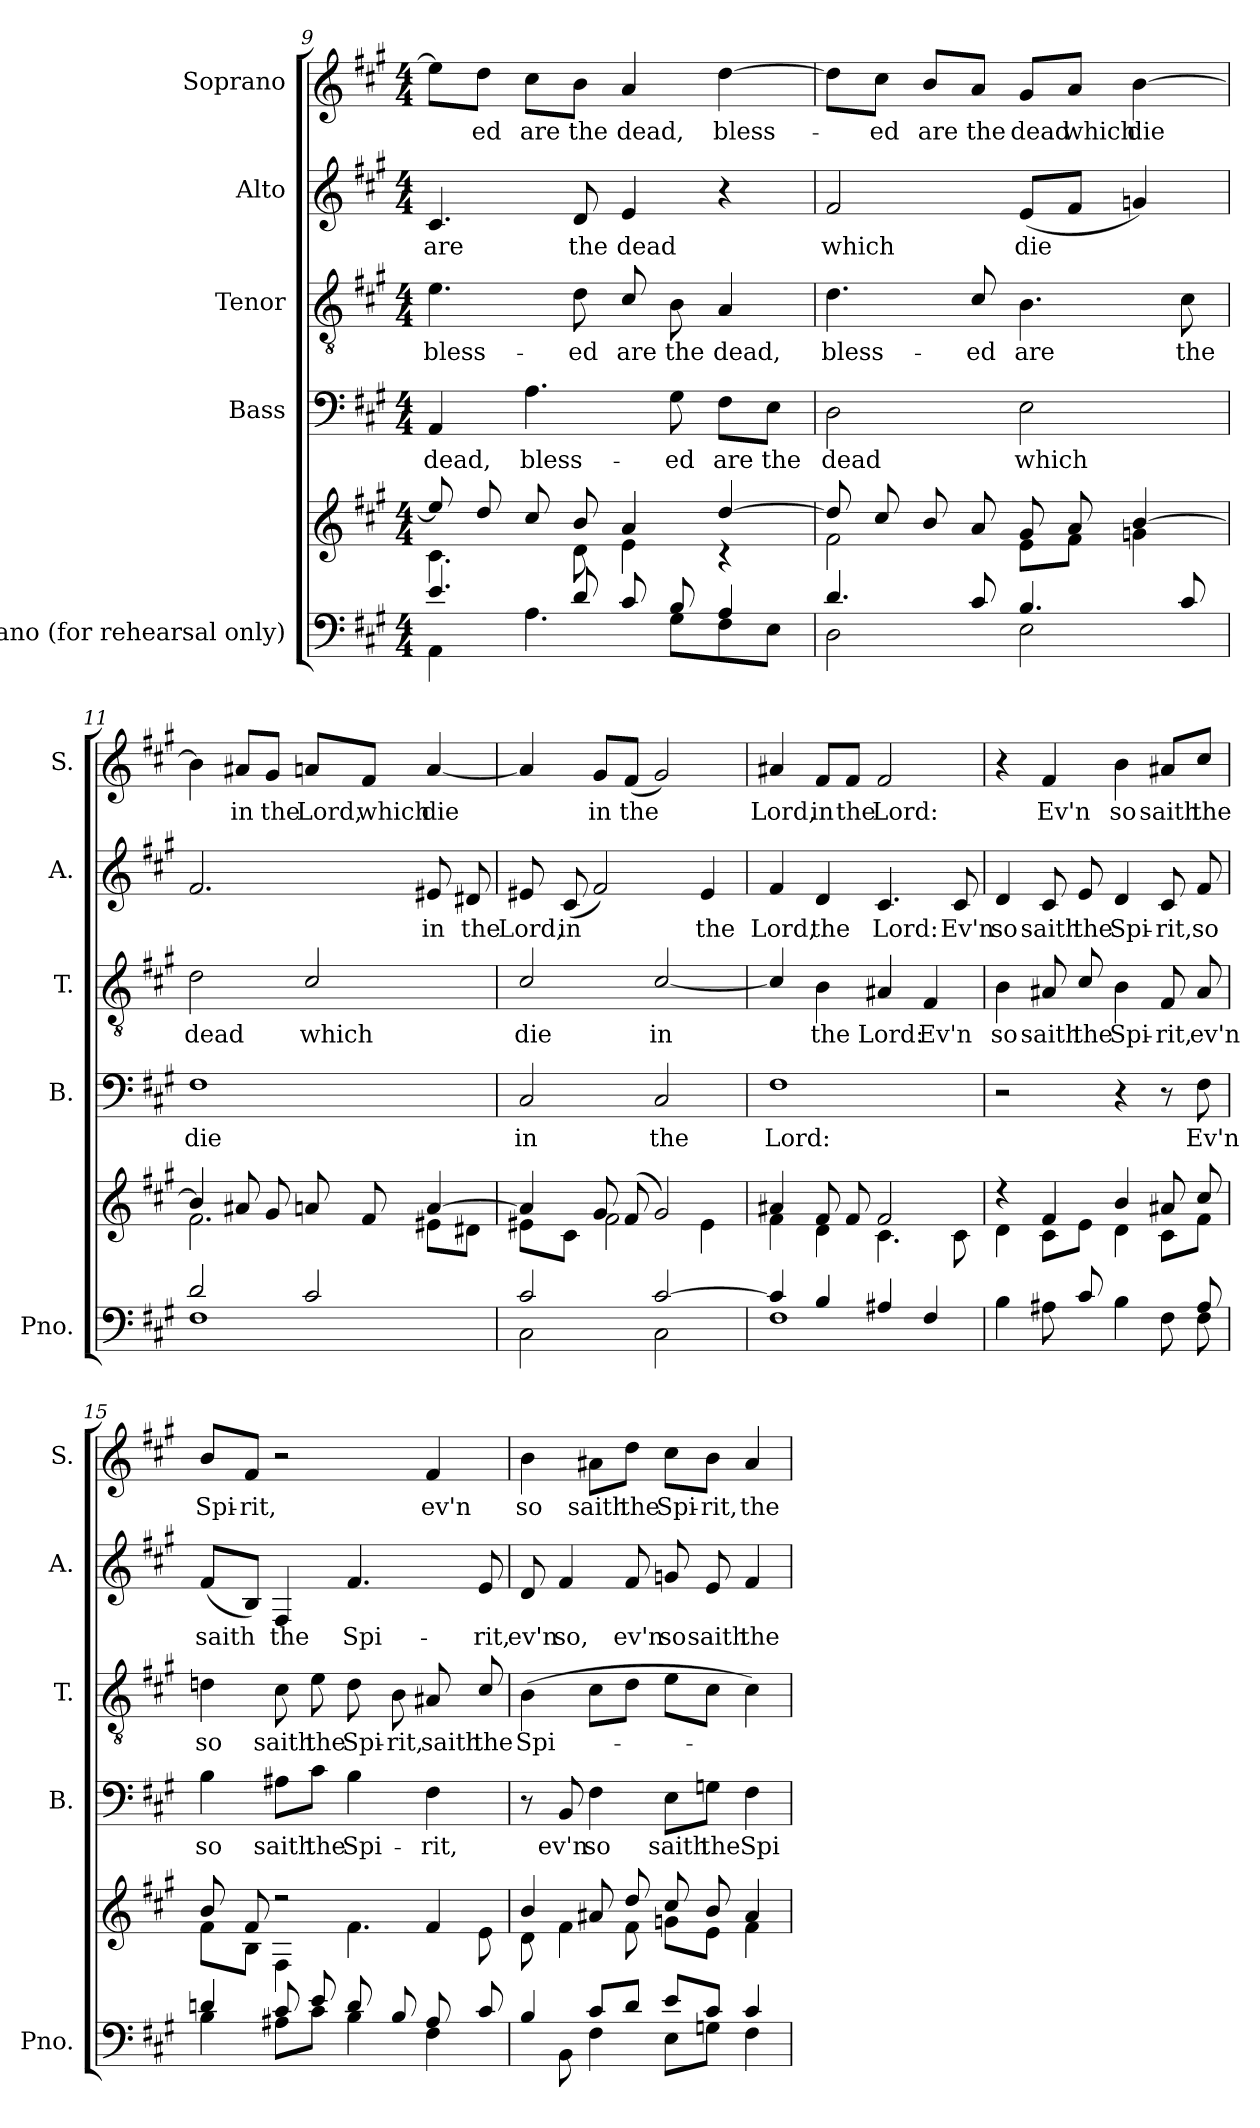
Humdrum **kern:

**kern	**kern	**kern	**text	**kern	**text	**kern	**text	**kern	**text
*part5	*part5	*part4	*part4	*part3	*part3	*part2	*part2	*part1	*part1
*staff6	*staff5	*staff4	*staff4	*staff3	*staff3	*staff2	*staff2	*staff1	*staff1
*I"Piano (for  rehearsal only)	*	*I"Bass	*	*I"Tenor	*	*I"Alto	*	*I"Soprano	*
*I'Pno.	*	*I'B.	*	*I'T.	*	*I'A.	*	*I'S.	*
*clefF4	*clefG2	*clefF4	*	*clefGv2	*	*clefG2	*	*clefG2	*
*k[f#c#g#]	*k[f#c#g#]	*k[f#c#g#]	*	*k[f#c#g#]	*	*k[f#c#g#]	*	*k[f#c#g#]	*
*A:	*A:	*A:	*	*A:	*	*A:	*	*A:	*
*M4/4	*M4/4	*M4/4	*	*M4/4	*	*M4/4	*	*M4/4	*
=9	=9	=9	=9	=9	=9	=9	=9	=9	=9
*^	*^	*	*	*	*	*	*	*	*
!	!	!	!	!	!LO:LY:b	!	!LO:LY:b	!	!LO:LY:b	!	!
4.e/	4AA\	8ee/]	4.c#\	4AA/	dead,	4.e\	bless-	4.c#/	are	8ee\L]	.
!	!	!	!	!	!	!	!	!	!	!	!LO:LY:b
.	.	8dd/	.	.	.	.	.	.	.	8dd\J	ed
!	!	!	!	!	!LO:LY:b	!	!	!	!	!	!LO:LY:b
.	4.A\	8cc#/	.	4.A\	bless-	.	.	.	.	8cc#\L	are
!	!	!	!	!	!	!	!LO:LY:b	!	!LO:LY:b	!	!LO:LY:b
8d/	.	8b/	8d\	.	.	8d\	-ed	8d/	the	8b\J	the
!	!	!	!	!	!	!	!LO:LY:b	!	!LO:LY:b	!	!LO:LY:b
8c#/	.	4a/	4e\	.	.	8c#/	are	4e/	dead	4a/	dead,
!	!	!	!	!	!LO:LY:b	!	!LO:LY:b	!	!	!	!
8B/	8G#\L	.	.	8G#\	-ed	8B\	the	.	.	.	.
!	!	!	!	!	!LO:LY:b	!	!LO:LY:b	!	!	!	!LO:LY:b
4A/	8F#\	[4dd/	4r	8F#\L	are	4A/	dead,	4r	.	[4dd\	bless-
!	!	!	!	!	!LO:LY:b	!	!	!	!	!	!
.	8E\J	.	.	8E\J	the	.	.	.	.	.	.
!!LO:LB:g=z
=10	=10	=10	=10	=10	=10	=10	=10	=10	=10	=10	=10
!	!	!	!	!	!LO:LY:b	!	!LO:LY:b	!	!LO:LY:b	!	!
4.d/	2D\	8dd/]	2f#\	2D\	dead	4.d\	bless-	2f#/	which	8dd\L]	.
!	!	!	!	!	!	!	!	!	!	!	!LO:LY:b
.	.	8cc#/	.	.	.	.	.	.	.	8cc#\J	ed
!	!	!	!	!	!	!	!	!	!	!	!LO:LY:b
.	.	8b/	.	.	.	.	.	.	.	8b/L	are
!	!	!	!	!	!	!	!LO:LY:b	!	!	!	!LO:LY:b
8c#/	.	8a/	.	.	.	8c#/	-ed	.	.	8a/J	the
!	!	!	!	!	!LO:LY:b	!	!LO:LY:b	!	!LO:LY:b	!	!LO:LY:b
4.B/	2E\	8g#/	8e\L	2E\	which	4.B\	are	(<8e/L	die	8g#/L	dead
!	!	!	!	!	!	!	!	!	!	!	!LO:LY:b
.	.	8a/	8f#\J	.	.	.	.	8f#/J	.	8a/J	which
!	!	!	!	!	!	!	!	!	!	!	!LO:LY:b
.	.	[4b/	4gn\	.	.	.	.	4gn/)	.	[4b\	die
!	!	!	!	!	!	!	!LO:LY:b	!	!	!	!
8c#/	.	.	.	.	.	8c#\	the	.	.	.	.
=11	=11	=11	=11	=11	=11	=11	=11	=11	=11	=11	=11
!	!	!	!	!	!LO:LY:b	!	!LO:LY:b	!	!	!	!
2d/	1F#	4b/]	2.f#\	1F#	die	2d\	dead	2.f#/	.	4b\]	.
!	!	!	!	!	!	!	!	!	!	!	!LO:LY:b
.	.	8a#X/	.	.	.	.	.	.	.	8a#X/L	in
!	!	!	!	!	!	!	!	!	!	!	!LO:LY:b
.	.	8g#/	.	.	.	.	.	.	.	8g#/J	the
!	!	!	!	!	!	!	!LO:LY:b	!	!	!	!LO:LY:b
2c#/	.	8an/	.	.	.	2c#/	which	.	.	8an/L	Lord,
!	!	!	!	!	!	!	!	!	!	!	!LO:LY:b
.	.	8f#/	.	.	.	.	.	.	.	8f#/J	which
!	!	!	!	!	!	!	!	!	!LO:LY:b	!	!LO:LY:b
.	.	[4a/	8e#X\L	.	.	.	.	8e#X/	in	[4a/	die
!	!	!	!	!	!	!	!	!	!LO:LY:b	!	!
.	.	.	8d#X\J	.	.	.	.	8d#X/	the	.	.
=12	=12	=12	=12	=12	=12	=12	=12	=12	=12	=12	=12
!	!	!	!	!	!LO:LY:b	!	!LO:LY:b	!	!LO:LY:b	!	!
2c#/	2C#\	4a/]	8e#X\L	2C#/	in	2c#/	die	8e#X/	Lord,	4a/]	.
!	!	!	!	!	!	!	!	!	!LO:LY:b	!	!
.	.	.	8c#\J	.	.	.	.	(<8c#/	in	.	.
!	!	!	!	!	!	!	!	!	!	!	!LO:LY:b
.	.	8g#/	2f#\	.	.	.	.	2f#/)	.	8g#/L	in
!	!	!	!	!	!	!	!	!	!	!	!LO:LY:b
.	.	(<8f#/	.	.	.	.	.	.	.	(<8f#/J	the
!	!	!	!	!	!LO:LY:b	!	!LO:LY:b	!	!	!	!
[2c#/	2C#\	2g#/)	.	2C#/	the	[2c#/	in	.	.	2g#/)	.
!	!	!	!	!	!	!	!	!	!LO:LY:b	!	!
.	.	.	4e#\	.	.	.	.	4e#/	the	.	.
=13	=13	=13	=13	=13	=13	=13	=13	=13	=13	=13	=13
!	!	!	!	!	!LO:LY:b	!	!	!	!LO:LY:b	!	!LO:LY:b
4c#/]	1F#	4a#X/	4f#\	1F#	Lord:	4c#/]	.	4f#/	Lord,	4a#X/	Lord,
!	!	!	!	!	!	!	!LO:LY:b	!	!LO:LY:b	!	!LO:LY:b
4B/	.	8f#/	4d\	.	.	4B\	the	4d/	the	8f#/L	in
!	!	!	!	!	!	!	!	!	!	!	!LO:LY:b
.	.	8f#/	.	.	.	.	.	.	.	8f#/J	the
!	!	!	!	!	!	!	!LO:LY:b	!	!LO:LY:b	!	!LO:LY:b
4A#X/	.	2f#/	4.c#\	.	.	4A#X/	Lord:	4.c#/	Lord:	2f#/	Lord:
!	!	!	!	!	!	!	!LO:LY:b	!	!	!	!
4F#/	.	.	.	.	.	4F#/	Ev'n	.	.	.	.
!	!	!	!	!	!	!	!	!	!LO:LY:b	!	!
.	.	.	8c#\	.	.	.	.	8c#/	Ev'n	.	.
!!LO:PB:g=z
=14	=14	=14	=14	=14	=14	=14	=14	=14	=14	=14	=14
!	!	!	!	!	!	!	!LO:LY:b	!	!LO:LY:b	!	!
4B\	2..ryy	4r	4d\	2r	.	4B\	so	4d/	so	4r	.
!	!	!	!	!	!	!	!LO:LY:b	!	!LO:LY:b	!	!LO:LY:b
8A#X\	.	4f#/	8c#\L	.	.	8A#X/	saith	8c#/	saith	4f#/	Ev'n
!	!	!	!	!	!	!	!LO:LY:b	!	!LO:LY:b	!	!
8c#/	.	.	8e\J	.	.	8c#/	the	8e/	the	.	.
!	!	!	!	!	!	!	!LO:LY:b	!	!LO:LY:b	!	!LO:LY:b
4B\	.	4b/	4d\	4r	.	4B\	Spi-	4d/	Spi-	4b\	so
!	!	!	!	!	!	!	!LO:LY:b	!	!LO:LY:b	!	!LO:LY:b
8F#\	.	8a#X/	8c#\L	8r	.	8F#/	-rit,	8c#/	-rit,	8a#X/L	saith
!	!	!	!	!	!LO:LY:b	!	!LO:LY:b	!	!LO:LY:b	!	!LO:LY:b
8A#/	8F#\	8cc#/	8f#\J	8F#\	Ev'n	8A#/	ev'n	8f#/	so	8cc#/J	the
=15	=15	=15	=15	=15	=15	=15	=15	=15	=15	=15	=15
!	!	!	!	!	!LO:LY:b	!	!LO:LY:b	!	!LO:LY:b	!	!LO:LY:b
4dni/	4B\	8b/	8f#\L	4B\	so	4dni\	so	(<8f#/L	saith	8b/L	Spi-
!	!	!	!	!	!	!	!	!	!	!	!LO:LY:b
.	.	8f#/	8B\J	.	.	.	.	8B/J)	.	8f#/J	-rit,
!	!	!	!	!	!LO:LY:b	!	!LO:LY:b	!	!LO:LY:b	!	!
8c#/	8A#X\L	2r	4F#\	8A#X\L	saith	8c#\	saith	4F#/	the	2r	.
!	!	!	!	!	!LO:LY:b	!	!LO:LY:b	!	!	!	!
8e/	8c#\J	.	.	8c#\J	the	8e\	the	.	.	.	.
!	!	!	!	!	!LO:LY:b	!	!LO:LY:b	!	!LO:LY:b	!	!
8d/	4B\	.	4.f#\	4B\	Spi-	8d\	Spi-	4.f#/	Spi-	.	.
!	!	!	!	!	!	!	!LO:LY:b	!	!	!	!
8B/	.	.	.	.	.	8B\	-rit,	.	.	.	.
!	!	!	!	!	!LO:LY:b	!	!LO:LY:b	!	!	!	!LO:LY:b
8A#/	4F#\	4f#/	.	4F#\	-rit,	8A#X/	saith	.	.	4f#/	ev'n
!	!	!	!	!	!	!	!LO:LY:b	!	!LO:LY:b	!	!
8c#/	.	.	8e\	.	.	8c#/	the	8e/	-rit,	.	.
=16	=16	=16	=16	=16	=16	=16	=16	=16	=16	=16	=16
!	!	!	!	!	!	!	!LO:LY:b	!	!LO:LY:b	!	!LO:LY:b
4B/	8ryy	4b/	8d\	8r	.	(>4B\	Spi-	8d/	ev'n	4b\	so
!	!	!	!	!	!LO:LY:b	!	!	!	!LO:LY:b	!	!
.	8BB\	.	4f#\	8BB/	ev'n	.	.	4f#/	so,	.	.
!	!	!	!	!	!LO:LY:b	!	!	!	!	!	!LO:LY:b
8c#/L	4F#\	8a#X/	.	4F#\	so	8c#\L	.	.	.	8a#X\L	saith
!	!	!	!	!	!	!	!	!	!LO:LY:b	!	!LO:LY:b
8d/J	.	8dd/	8f#\	.	.	8d\J	.	8f#/	ev'n	8dd\J	the
!	!	!	!	!	!LO:LY:b	!	!	!	!LO:LY:b	!	!LO:LY:b
8e/L	8E\L	8cc#/	8gn\L	8E\L	saith	8e\L	.	8gn/	so	8cc#\L	Spi-
!	!	!	!	!	!LO:LY:b	!	!	!	!LO:LY:b	!	!LO:LY:b
8c#/J	8Gn\J	8b/	8e\J	8Gn\J	the	8c#\J	.	8e/	saith	8b\J	-rit,
!	!	!	!	!	!LO:LY:b	!	!	!	!LO:LY:b	!	!LO:LY:b
4c#/	4F#\	4a#/	4f#\	4F#\	Spi-	4c#\)	.	4f#/	the	4a#/	the
*v	*v	*	*	*	*	*	*	*	*	*	*
*	*v	*v	*	*	*	*	*	*	*	*
=	=	=	=	=	=	=	=	=	=
*-	*-	*-	*-	*-	*-	*-	*-	*-	*-
